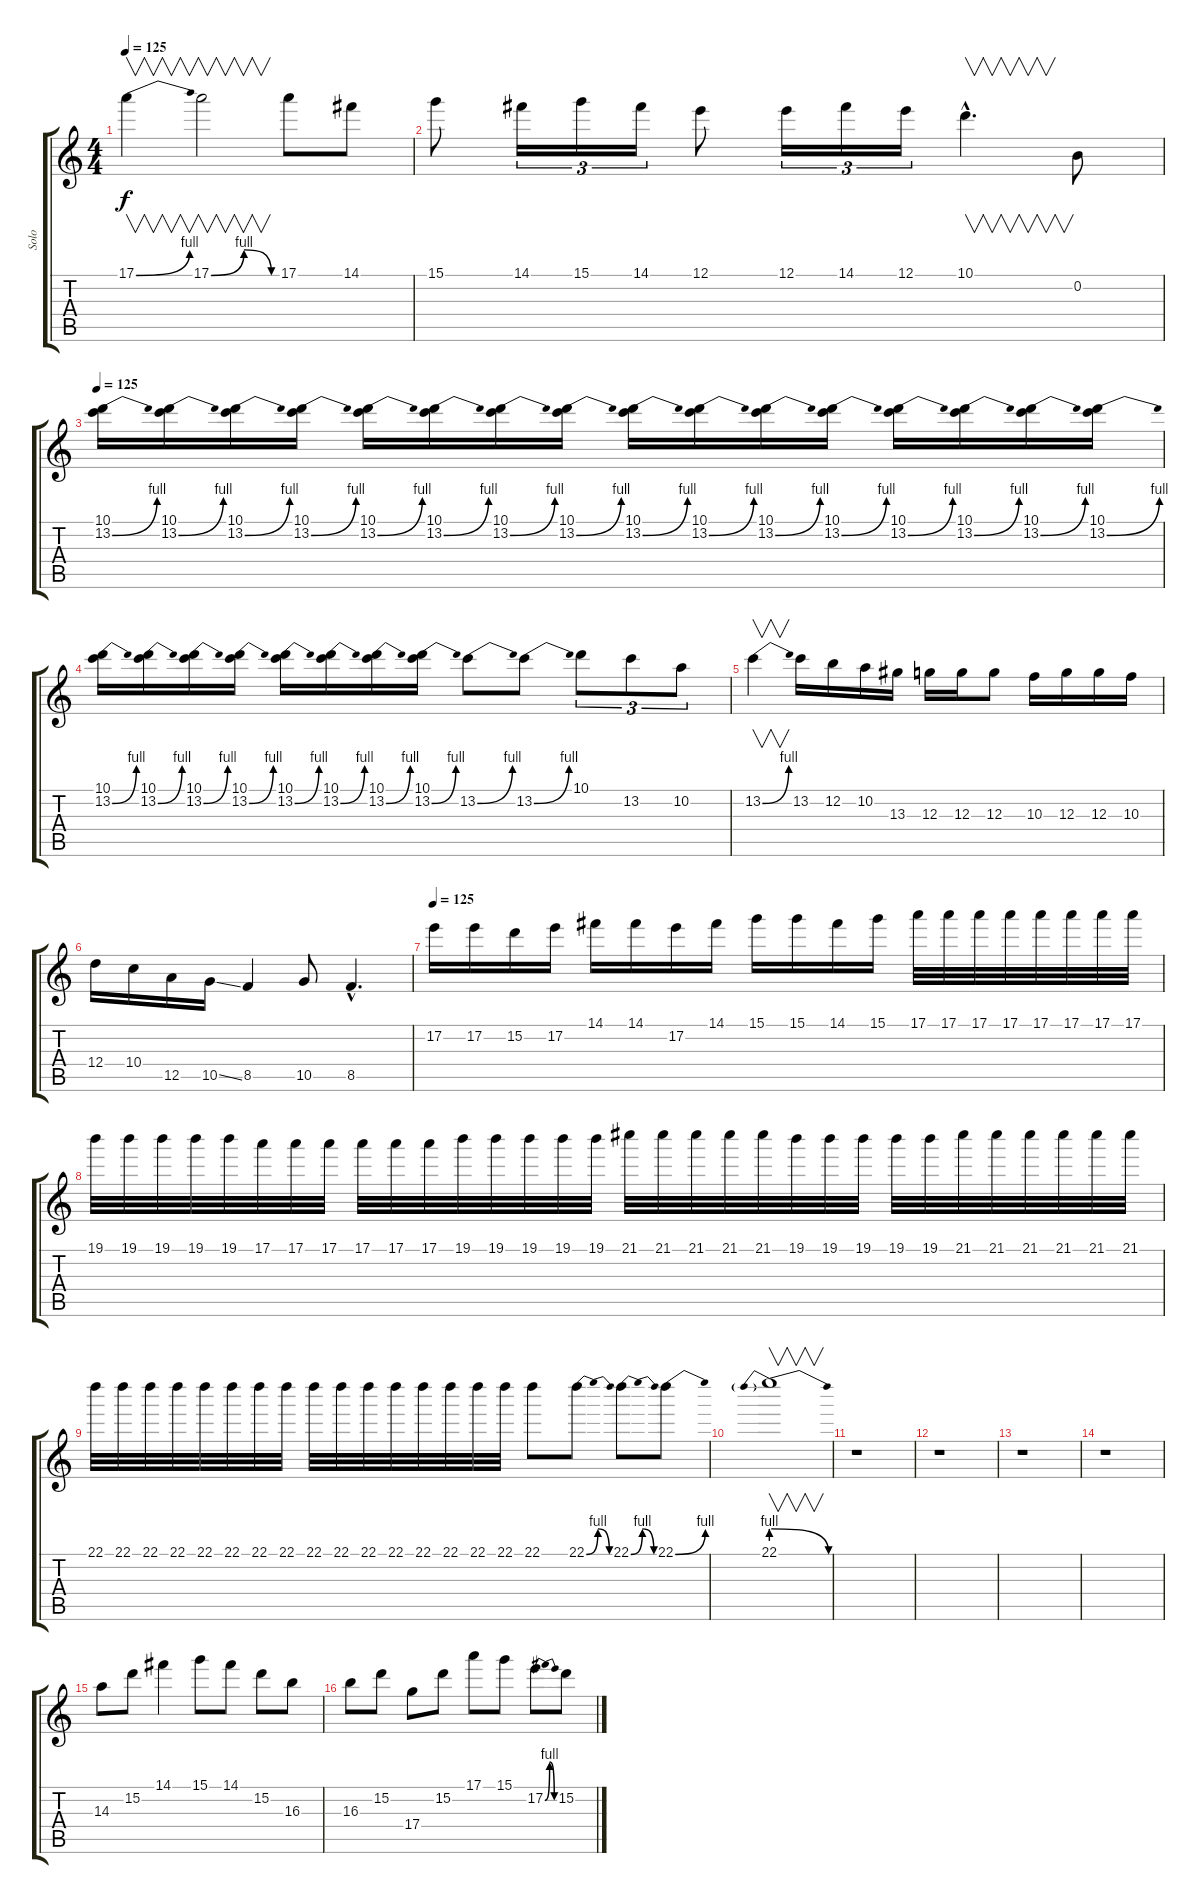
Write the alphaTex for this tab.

\track ("Solo" "Solo") {instrument distortionguitar}
\staff {score tabs}
\tuning (E4 B3 G3 D3 A2 E2) {hide}
\ts (4 4)
\tempo 125
\clef g2
\ks c
17.1{be (bend 0 0 60 4)}.4{v dy f} 17.1{be (custom 0 0 30 4 55 0 60 0)}.2{v} 17.1.8 14.1.8 |
15.1.8 14.1.16{tu (3 2)} 15.1.16{tu (3 2)} 14.1.16{tu (3 2)} 12.1.8 12.1.16{tu (3 2)} 14.1.16{tu (3 2)} 12.1.16{tu (3 2)} 10.1{hac}.4{v d} 0.2.8 |
\tempo 125
(10.1 13.2{be (bend 0 0 60 4)}).16 (10.1 13.2{be (bend 0 0 60 4)}).16 (10.1 13.2{be (bend 0 0 60 4)}).16 (10.1 13.2{be (bend 0 0 60 4)}).16 (10.1 13.2{be (bend 0 0 60 4)}).16 (10.1 13.2{be (bend 0 0 60 4)}).16 (10.1 13.2{be (bend 0 0 60 4)}).16 (10.1 13.2{be (bend 0 0 60 4)}).16 (10.1 13.2{be (bend 0 0 60 4)}).16 (10.1 13.2{be (bend 0 0 60 4)}).16 (10.1 13.2{be (bend 0 0 60 4)}).16 (10.1 13.2{be (bend 0 0 60 4)}).16 (10.1 13.2{be (bend 0 0 60 4)}).16 (10.1 13.2{be (bend 0 0 60 4)}).16 (10.1 13.2{be (bend 0 0 60 4)}).16 (10.1 13.2{be (bend 0 0 60 4)}).16 |
(10.1 13.2{be (bend 0 0 60 4)}).16 (10.1 13.2{be (bend 0 0 60 4)}).16 (10.1 13.2{be (bend 0 0 60 4)}).16 (10.1 13.2{be (bend 0 0 60 4)}).16 (10.1 13.2{be (bend 0 0 60 4)}).16 (10.1 13.2{be (bend 0 0 60 4)}).16 (10.1 13.2{be (bend 0 0 60 4)}).16 (10.1 13.2{be (bend 0 0 60 4)}).16 13.2{be (bend 0 0 60 4)}.8 13.2{be (bend 0 0 60 4)}.8 10.1.8{tu (3 2)} 13.2.8{tu (3 2)} 10.2.8{tu (3 2)} |
13.2{be (bend 0 0 60 4)}.4{v} 13.2.16 12.2.16 10.2.16 13.3.16 12.3.16 12.3.16 12.3.8 10.3.16 12.3.16 12.3.16 10.3.16 |
12.4.16 10.4.16 12.5.16 10.5{ss}.16 8.5.4 10.5.8 8.5{hac}.4{d} |
\tempo 125
17.2.16 17.2.16 15.2.16 17.2.16 14.1.16 14.1.16 17.2.16 14.1.16 15.1.16 15.1.16 14.1.16 15.1.16 17.1.32 17.1.32 17.1.32 17.1.32 17.1.32 17.1.32 17.1.32 17.1.32 |
19.1.32 19.1.32 19.1.32 19.1.32 19.1.32 17.1.32 17.1.32 17.1.32 17.1.32 17.1.32 17.1.32 19.1.32 19.1.32 19.1.32 19.1.32 19.1.32 21.1.32 21.1.32 21.1.32 21.1.32 21.1.32 19.1.32 19.1.32 19.1.32 19.1.32 19.1.32 21.1.32 21.1.32 21.1.32 21.1.32 21.1.32 21.1.32 |
22.1.32 22.1.32 22.1.32 22.1.32 22.1.32 22.1.32 22.1.32 22.1.32 22.1.32 22.1.32 22.1.32 22.1.32 22.1.32 22.1.32 22.1.32 22.1.32 22.1.8 22.1{be (bendrelease 0 0 30 4 30 4 60 0)}.8 22.1{be (bendrelease 0 0 30 4 30 4 60 0)}.8 22.1{be (bend 0 0 60 4)}.8 |
22.1{be (prebendrelease 0 4 60 0)}.1{v} |
r.1 |
r.1 |
r.1 |
r.1 |
14.3.8 15.2.8 14.1.4 15.1.8 14.1.8 15.2.8 16.3.8 |
16.3.8 15.2.8 17.4.8 15.2.8 17.1.8 15.1.8 17.2{be (bendrelease 0 0 30 4 30 4 60 0)}.8 15.2.8
